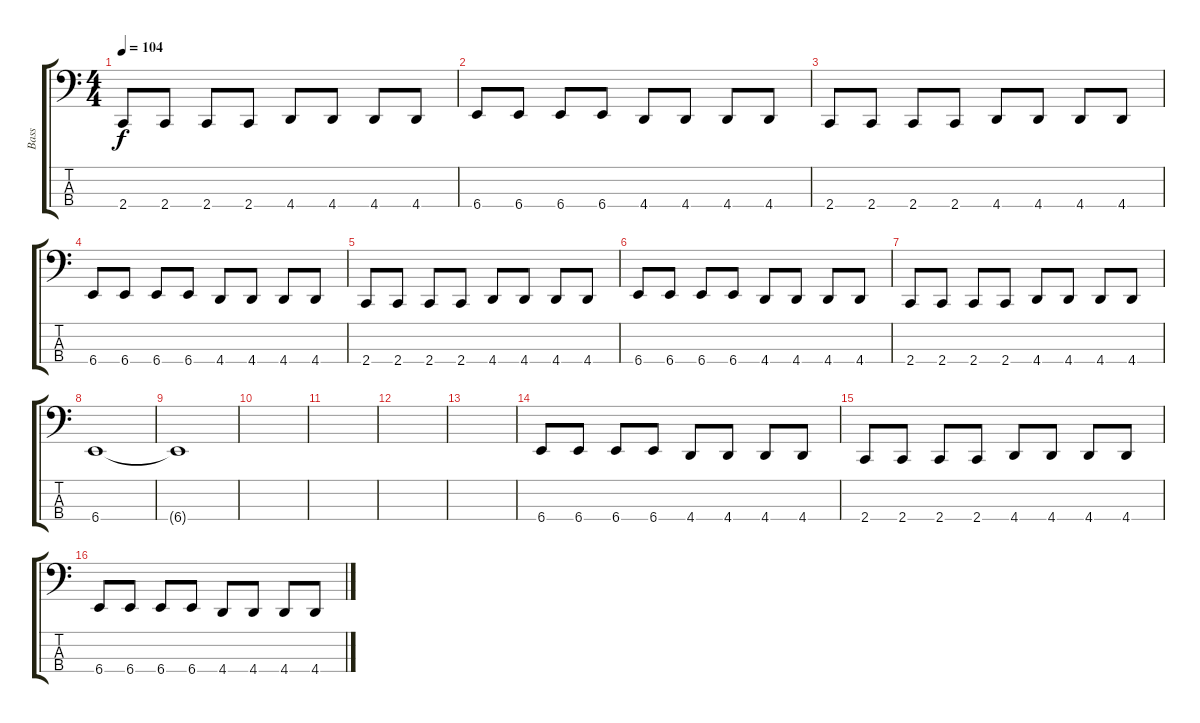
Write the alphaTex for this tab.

\track ("Bass" "Bass") {instrument electricbasspick}
\staff {score tabs}
\tuning (D2 Bb1 F1 Bb0) {hide}
\ts (4 4)
\tempo 104
\clef f4
\ks c
2.4.8{dy f} 2.4.8 2.4.8 2.4.8 4.4.8 4.4.8 4.4.8 4.4.8 |
6.4.8 6.4.8 6.4.8 6.4.8 4.4.8 4.4.8 4.4.8 4.4.8 |
2.4.8 2.4.8 2.4.8 2.4.8 4.4.8 4.4.8 4.4.8 4.4.8 |
6.4.8 6.4.8 6.4.8 6.4.8 4.4.8 4.4.8 4.4.8 4.4.8 |
2.4.8 2.4.8 2.4.8 2.4.8 4.4.8 4.4.8 4.4.8 4.4.8 |
6.4.8 6.4.8 6.4.8 6.4.8 4.4.8 4.4.8 4.4.8 4.4.8 |
2.4.8 2.4.8 2.4.8 2.4.8 4.4.8 4.4.8 4.4.8 4.4.8 |
6.4.1 |
6.4{t}.1 |
|
|
|
|
6.4.8 6.4.8 6.4.8 6.4.8 4.4.8 4.4.8 4.4.8 4.4.8 |
2.4.8 2.4.8 2.4.8 2.4.8 4.4.8 4.4.8 4.4.8 4.4.8 |
6.4.8 6.4.8 6.4.8 6.4.8 4.4.8 4.4.8 4.4.8 4.4.8
